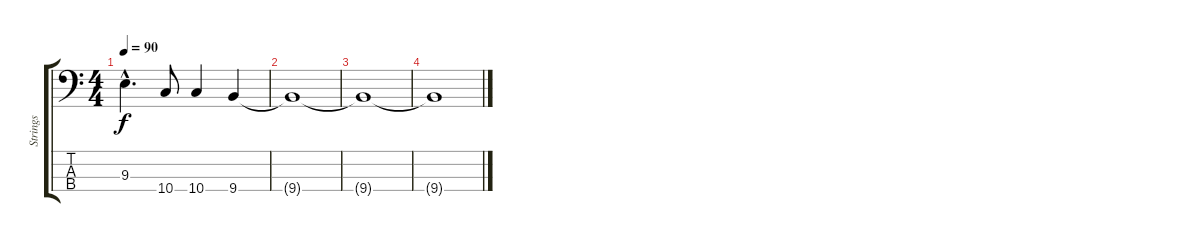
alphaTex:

\track ("Strings" "Strings") {instrument fretlessbass}
\staff {score tabs}
\tuning (F2 C2 G1 D1) {hide}
\ts (4 4)
\tempo 90
\clef f4
\ks c
9.3{hac}.4{d dy f} 10.4.8 10.4.4 9.4.4 |
9.4{t}.1 |
9.4{t}.1 |
9.4{t}.1
